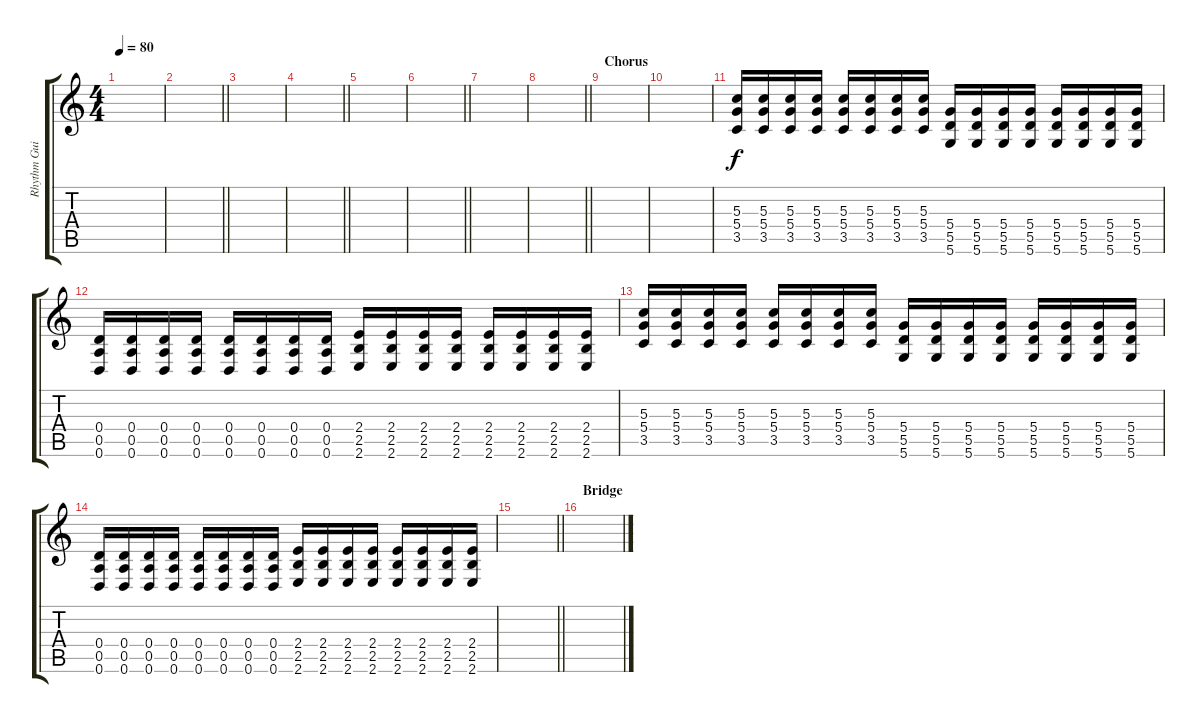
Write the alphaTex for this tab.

\track ("Rhythm Guitar II" "Rhythm Gui") {instrument distortionguitar}
\staff {score tabs}
\tuning (E4 B3 G3 D3 A2 D2) {hide}
\ts (4 4)
\tempo 80
\clef g2
\ks c
|
\barLineRight lightlight
|
|
\barLineRight lightlight
|
|
\barLineRight lightlight
|
|
\barLineRight lightlight
|
\section ("" "Chorus")
|
|
(5.3 5.4 3.5).16 (5.3 5.4 3.5).16 (5.3 5.4 3.5).16 (5.3 5.4 3.5).16 (5.3 5.4 3.5).16 (5.3 5.4 3.5).16 (5.3 5.4 3.5).16 (5.3 5.4 3.5).16 (5.4 5.5 5.6).16 (5.4 5.5 5.6).16 (5.4 5.5 5.6).16 (5.4 5.5 5.6).16 (5.4 5.5 5.6).16 (5.4 5.5 5.6).16 (5.4 5.5 5.6).16 (5.4 5.5 5.6).16 |
(0.4 0.5 0.6).16 (0.4 0.5 0.6).16 (0.4 0.5 0.6).16 (0.4 0.5 0.6).16 (0.4 0.5 0.6).16 (0.4 0.5 0.6).16 (0.4 0.5 0.6).16 (0.4 0.5 0.6).16 (2.4 2.5 2.6).16 (2.4 2.5 2.6).16 (2.4 2.5 2.6).16 (2.4 2.5 2.6).16 (2.4 2.5 2.6).16 (2.4 2.5 2.6).16 (2.4 2.5 2.6).16 (2.4 2.5 2.6).16 |
(5.3 5.4 3.5).16 (5.3 5.4 3.5).16 (5.3 5.4 3.5).16 (5.3 5.4 3.5).16 (5.3 5.4 3.5).16 (5.3 5.4 3.5).16 (5.3 5.4 3.5).16 (5.3 5.4 3.5).16 (5.4 5.5 5.6).16 (5.4 5.5 5.6).16 (5.4 5.5 5.6).16 (5.4 5.5 5.6).16 (5.4 5.5 5.6).16 (5.4 5.5 5.6).16 (5.4 5.5 5.6).16 (5.4 5.5 5.6).16 |
(0.4 0.5 0.6).16 (0.4 0.5 0.6).16 (0.4 0.5 0.6).16 (0.4 0.5 0.6).16 (0.4 0.5 0.6).16 (0.4 0.5 0.6).16 (0.4 0.5 0.6).16 (0.4 0.5 0.6).16 (2.4 2.5 2.6).16 (2.4 2.5 2.6).16 (2.4 2.5 2.6).16 (2.4 2.5 2.6).16 (2.4 2.5 2.6).16 (2.4 2.5 2.6).16 (2.4 2.5 2.6).16 (2.4 2.5 2.6).16 |
\barLineRight lightlight
|
\section ("" "Bridge")
